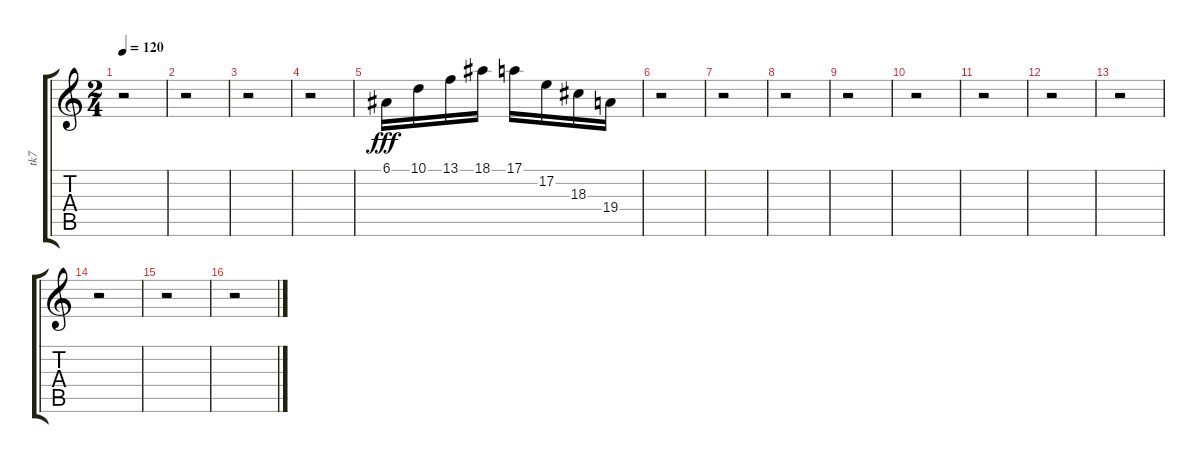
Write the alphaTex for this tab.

\track ("tk7" "tk7") {instrument harmonica}
\staff {score tabs}
\tuning (E4 B3 G3 D3 A2 E2) {hide}
\ts (2 4)
\tempo 120
\clef g2
\ks c
r.2{dy fff} |
r.2 |
r.2 |
r.2 |
6.1.16{volume 6} 10.1.16 13.1.16 18.1.16 17.1.16 17.2.16 18.3.16 19.4.16 |
r.2 |
r.2 |
r.2 |
r.2 |
r.2 |
r.2 |
r.2 |
r.2 |
r.2 |
r.2 |
r.2
